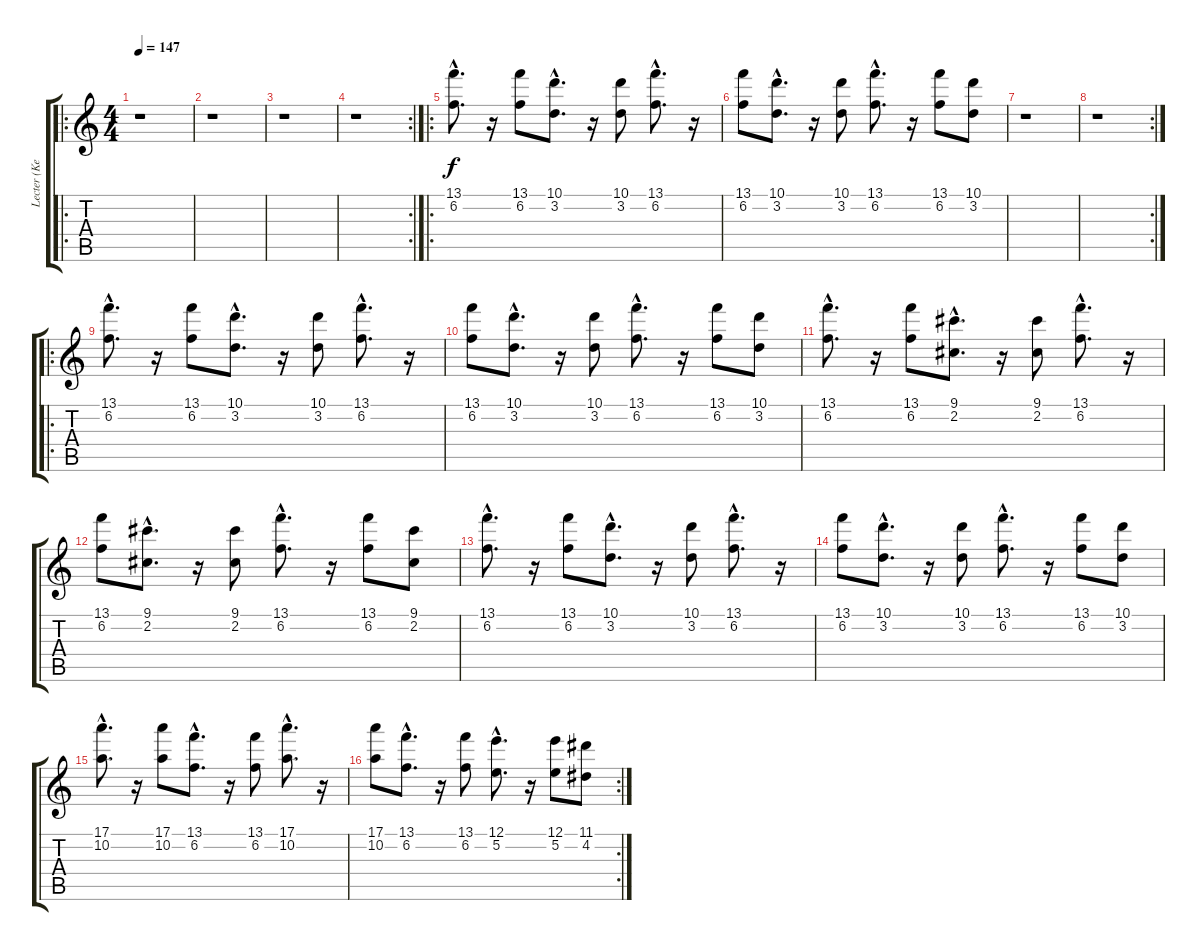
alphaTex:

\track ("Lecter (KeybRight)" "Lecter (Ke") {instrument stringensemble1}
\staff {score tabs}
\tuning (E5 B4 G4 D4 A3 E3) {hide}
\ro
\ts (4 4)
\tempo 147
\clef g2
\ks c
r.1{dy f instrument stringensemble1} |
r.1 |
r.1 |
\rc 2
r.1 |
\ro
(13.1{hac} 6.2{hac}).8{d instrument stringensemble1} r.16 (13.1 6.2).8 (10.1{hac} 3.2{hac}).8{d} r.16 (10.1 3.2).8 (13.1{hac} 6.2{hac}).8{d} r.16 |
(13.1 6.2).8 (10.1{hac} 3.2{hac}).8{d} r.16 (10.1 3.2).8 (13.1{hac} 6.2{hac}).8{d} r.16 (13.1 6.2).8 (10.1 3.2).8 |
r.1 |
\rc 2
r.1 |
\ro
(13.1{hac} 6.2{hac}).8{d} r.16 (13.1 6.2).8 (10.1{hac} 3.2{hac}).8{d} r.16 (10.1 3.2).8 (13.1{hac} 6.2{hac}).8{d} r.16 |
(13.1 6.2).8 (10.1{hac} 3.2{hac}).8{d} r.16 (10.1 3.2).8 (13.1{hac} 6.2{hac}).8{d} r.16 (13.1 6.2).8 (10.1 3.2).8 |
(13.1{hac} 6.2{hac}).8{d} r.16 (13.1 6.2).8 (9.1{hac} 2.2{hac}).8{d} r.16 (9.1 2.2).8 (13.1{hac} 6.2{hac}).8{d} r.16 |
(13.1 6.2).8 (9.1{hac} 2.2{hac}).8{d} r.16 (9.1 2.2).8 (13.1{hac} 6.2{hac}).8{d} r.16 (13.1 6.2).8 (9.1 2.2).8 |
(13.1{hac} 6.2{hac}).8{d} r.16 (13.1 6.2).8 (10.1{hac} 3.2{hac}).8{d} r.16 (10.1 3.2).8 (13.1{hac} 6.2{hac}).8{d} r.16 |
(13.1 6.2).8 (10.1{hac} 3.2{hac}).8{d} r.16 (10.1 3.2).8 (13.1{hac} 6.2{hac}).8{d} r.16 (13.1 6.2).8 (10.1 3.2).8 |
(17.1{hac} 10.2{hac}).8{d} r.16 (17.1 10.2).8 (13.1{hac} 6.2{hac}).8{d} r.16 (13.1 6.2).8 (17.1{hac} 10.2{hac}).8{d} r.16 |
\rc 2
(17.1 10.2).8 (13.1{hac} 6.2{hac}).8{d} r.16 (13.1 6.2).8 (12.1{hac} 5.2{hac}).8{d} r.16 (12.1 5.2).8 (11.1 4.2).8
